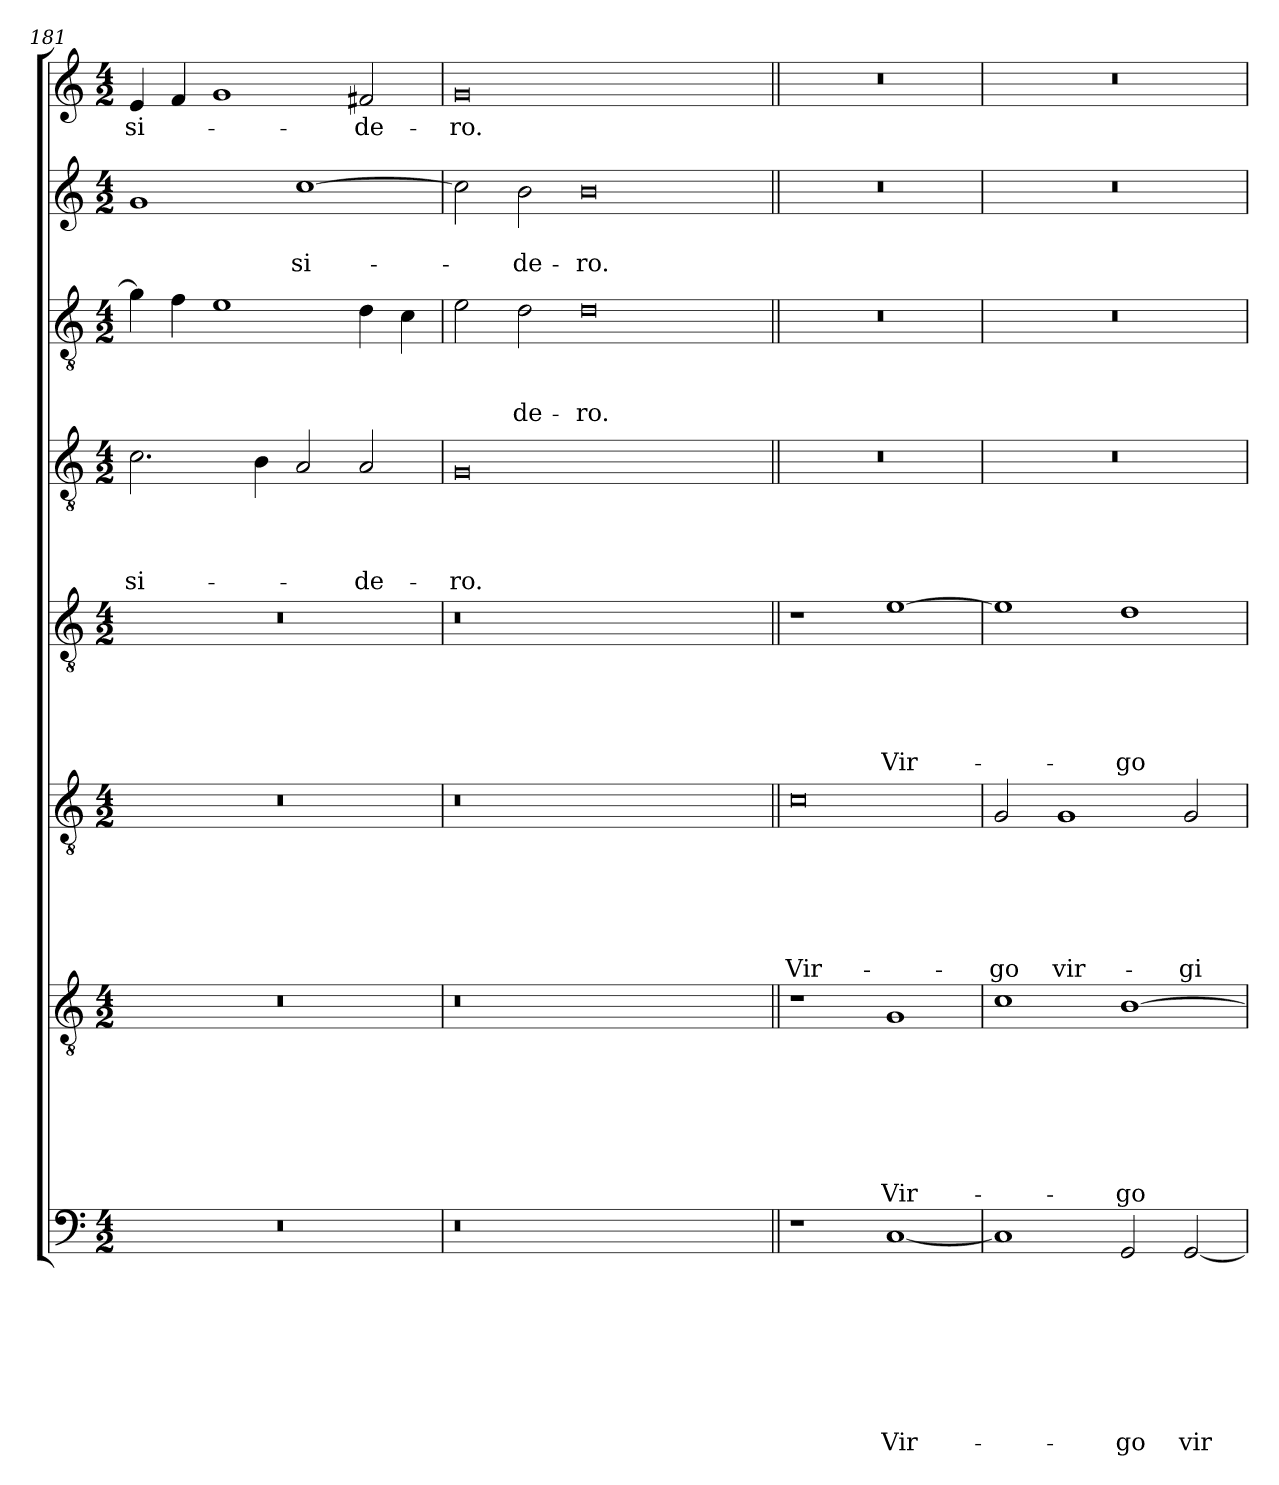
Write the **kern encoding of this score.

**kern	**text	**text	**text	**text	**text	**text	**text	**text	**kern	**text	**text	**text	**text	**text	**text	**text	**kern	**text	**text	**text	**text	**text	**text	**kern	**text	**text	**text	**text	**text	**kern	**text	**text	**text	**text	**kern	**text	**text	**text	**kern	**text	**text	**kern	**text
*part8	*part8	*part8	*part8	*part8	*part8	*part8	*part8	*part8	*part7	*part7	*part7	*part7	*part7	*part7	*part7	*part7	*part6	*part6	*part6	*part6	*part6	*part6	*part6	*part5	*part5	*part5	*part5	*part5	*part5	*part4	*part4	*part4	*part4	*part4	*part3	*part3	*part3	*part3	*part2	*part2	*part2	*part1	*part1
*staff8	*staff8	*staff8	*staff8	*staff8	*staff8	*staff8	*staff8	*staff8	*staff7	*staff7	*staff7	*staff7	*staff7	*staff7	*staff7	*staff7	*staff6	*staff6	*staff6	*staff6	*staff6	*staff6	*staff6	*staff5	*staff5	*staff5	*staff5	*staff5	*staff5	*staff4	*staff4	*staff4	*staff4	*staff4	*staff3	*staff3	*staff3	*staff3	*staff2	*staff2	*staff2	*staff1	*staff1
*clefF4	*	*	*	*	*	*	*	*	*clefGv2	*	*	*	*	*	*	*	*clefGv2	*	*	*	*	*	*	*clefGv2	*	*	*	*	*	*clefGv2	*	*	*	*	*clefGv2	*	*	*	*clefG2	*	*	*clefG2	*
*k[]	*	*	*	*	*	*	*	*	*k[]	*	*	*	*	*	*	*	*k[]	*	*	*	*	*	*	*k[]	*	*	*	*	*	*k[]	*	*	*	*	*k[]	*	*	*	*k[]	*	*	*k[]	*
*a:	*	*	*	*	*	*	*	*	*a:	*	*	*	*	*	*	*	*a:	*	*	*	*	*	*	*a:	*	*	*	*	*	*a:	*	*	*	*	*a:	*	*	*	*a:	*	*	*a:	*
*M4/2	*	*	*	*	*	*	*	*	*M4/2	*	*	*	*	*	*	*	*M4/2	*	*	*	*	*	*	*M4/2	*	*	*	*	*	*M4/2	*	*	*	*	*M4/2	*	*	*	*M4/2	*	*	*M4/2	*
=181	=181	=181	=181	=181	=181	=181	=181	=181	=181	=181	=181	=181	=181	=181	=181	=181	=181	=181	=181	=181	=181	=181	=181	=181	=181	=181	=181	=181	=181	=181	=181	=181	=181	=181	=181	=181	=181	=181	=181	=181	=181	=181	=181
!	!	!	!	!	!	!	!	!	!	!	!	!	!	!	!	!	!	!	!	!	!	!	!	!	!	!	!	!	!	!	!	!	!	!LO:LY:b	!	!	!	!	!	!	!	!	!LO:LY:b
0r	.	.	.	.	.	.	.	.	0r	.	.	.	.	.	.	.	0r	.	.	.	.	.	.	0r	.	.	.	.	.	2.c\	.	.	.	-si-	4g\]	.	.	.	1g	.	.	4e/	-si-
.	.	.	.	.	.	.	.	.	.	.	.	.	.	.	.	.	.	.	.	.	.	.	.	.	.	.	.	.	.	.	.	.	.	.	4f\	.	.	.	.	.	.	4f/	.
.	.	.	.	.	.	.	.	.	.	.	.	.	.	.	.	.	.	.	.	.	.	.	.	.	.	.	.	.	.	.	.	.	.	.	1e	.	.	.	.	.	.	1g	.
.	.	.	.	.	.	.	.	.	.	.	.	.	.	.	.	.	.	.	.	.	.	.	.	.	.	.	.	.	.	4B\	.	.	.	.	.	.	.	.	.	.	.	.	.
!	!	!	!	!	!	!	!	!	!	!	!	!	!	!	!	!	!	!	!	!	!	!	!	!	!	!	!	!	!	!	!	!	!	!	!	!	!	!	!	!	!LO:LY:b	!	!
.	.	.	.	.	.	.	.	.	.	.	.	.	.	.	.	.	.	.	.	.	.	.	.	.	.	.	.	.	.	2A/	.	.	.	.	.	.	.	.	[1cc	.	-si-	.	.
!	!	!	!	!	!	!	!	!	!	!	!	!	!	!	!	!	!	!	!	!	!	!	!	!	!	!	!	!	!	!	!	!	!	!LO:LY:b	!	!	!	!	!	!	!	!	!LO:LY:b
.	.	.	.	.	.	.	.	.	.	.	.	.	.	.	.	.	.	.	.	.	.	.	.	.	.	.	.	.	.	2A/	.	.	.	-de-	4d\	.	.	.	.	.	.	2f#X/	-de-
.	.	.	.	.	.	.	.	.	.	.	.	.	.	.	.	.	.	.	.	.	.	.	.	.	.	.	.	.	.	.	.	.	.	.	4c\	.	.	.	.	.	.	.	.
=182	=182	=182	=182	=182	=182	=182	=182	=182	=182	=182	=182	=182	=182	=182	=182	=182	=182	=182	=182	=182	=182	=182	=182	=182	=182	=182	=182	=182	=182	=182	=182	=182	=182	=182	=182	=182	=182	=182	=182	=182	=182	=182	=182
!	!	!	!	!	!	!	!	!	!	!	!	!	!	!	!	!	!	!	!	!	!	!	!	!	!	!	!	!	!	!	!	!	!	!LO:LY:b	!	!	!	!	!	!	!	!	!LO:LY:b
0r	.	.	.	.	.	.	.	.	0r	.	.	.	.	.	.	.	0r	.	.	.	.	.	.	0r	.	.	.	.	.	0G	.	.	.	-ro.	2e\	.	.	.	2cc\]	.	.	0g	-ro.
!	!	!	!	!	!	!	!	!	!	!	!	!	!	!	!	!	!	!	!	!	!	!	!	!	!	!	!	!	!	!	!	!	!	!	!	!	!	!LO:LY:b	!	!	!LO:LY:b	!	!
.	.	.	.	.	.	.	.	.	.	.	.	.	.	.	.	.	.	.	.	.	.	.	.	.	.	.	.	.	.	.	.	.	.	.	2d\	.	.	-de-	2b\	.	-de-	.	.
!	!	!	!	!	!	!	!	!	!	!	!	!	!	!	!	!	!	!	!	!	!	!	!	!	!	!	!	!	!	!	!	!	!	!	!	!	!	!LO:LY:b	!	!	!LO:LY:b	!	!
.	.	.	.	.	.	.	.	.	.	.	.	.	.	.	.	.	.	.	.	.	.	.	.	.	.	.	.	.	.	.	.	.	.	.	0d	.	.	-ro.	0b	.	-ro.	.	.
1ryy	.	.	.	.	.	.	.	.	1ryy	.	.	.	.	.	.	.	1ryy	.	.	.	.	.	.	1ryy	.	.	.	.	.	1ryy	.	.	.	.	.	.	.	.	.	.	.	1ryy	.
!!LO:PB:g=z
=183||	=183||	=183||	=183||	=183||	=183||	=183||	=183||	=183||	=183||	=183||	=183||	=183||	=183||	=183||	=183||	=183||	=183||	=183||	=183||	=183||	=183||	=183||	=183||	=183||	=183||	=183||	=183||	=183||	=183||	=183||	=183||	=183||	=183||	=183||	=183||	=183||	=183||	=183||	=183||	=183||	=183||	=183||	=183||
!	!	!	!	!	!	!	!	!	!	!	!	!	!	!	!	!	!	!	!	!	!	!	!LO:LY:b	!	!	!	!	!	!	!	!	!	!	!	!	!	!	!	!	!	!	!	!
1r	.	.	.	.	.	.	.	.	1r	.	.	.	.	.	.	.	0c	.	.	.	.	.	Vir-	1r	.	.	.	.	.	0r	.	.	.	.	0r	.	.	.	0r	.	.	0r	.
!	!	!	!	!	!	!	!	!LO:LY:b	!	!	!	!	!	!	!	!LO:LY:b	!	!	!	!	!	!	!	!	!	!	!	!	!LO:LY:b	!	!	!	!	!	!	!	!	!	!	!	!	!	!
[1C	.	.	.	.	.	.	.	Vir-	1G	.	.	.	.	.	.	Vir-	.	.	.	.	.	.	.	[1e	.	.	.	.	Vir-	.	.	.	.	.	.	.	.	.	.	.	.	.	.
=184	=184	=184	=184	=184	=184	=184	=184	=184	=184	=184	=184	=184	=184	=184	=184	=184	=184	=184	=184	=184	=184	=184	=184	=184	=184	=184	=184	=184	=184	=184	=184	=184	=184	=184	=184	=184	=184	=184	=184	=184	=184	=184	=184
!	!	!	!	!	!	!	!	!	!	!	!	!	!	!	!	!	!	!	!	!	!	!	!LO:LY:b	!	!	!	!	!	!	!	!	!	!	!	!	!	!	!	!	!	!	!	!
1C]	.	.	.	.	.	.	.	.	1c	.	.	.	.	.	.	.	2G/	.	.	.	.	.	-go	1e]	.	.	.	.	.	0r	.	.	.	.	0r	.	.	.	0r	.	.	0r	.
!	!	!	!	!	!	!	!	!	!	!	!	!	!	!	!	!	!	!	!	!	!	!	!LO:LY:b	!	!	!	!	!	!	!	!	!	!	!	!	!	!	!	!	!	!	!	!
.	.	.	.	.	.	.	.	.	.	.	.	.	.	.	.	.	1G	.	.	.	.	.	vir-	.	.	.	.	.	.	.	.	.	.	.	.	.	.	.	.	.	.	.	.
!	!	!	!	!	!	!	!	!LO:LY:b	!	!	!	!	!	!	!	!LO:LY:b	!	!	!	!	!	!	!	!	!	!	!	!	!LO:LY:b	!	!	!	!	!	!	!	!	!	!	!	!	!	!
2GG/	.	.	.	.	.	.	.	-go	[1B	.	.	.	.	.	.	-go	.	.	.	.	.	.	.	1d	.	.	.	.	-go	.	.	.	.	.	.	.	.	.	.	.	.	.	.
!	!	!	!	!	!	!	!	!LO:LY:b	!	!	!	!	!	!	!	!	!	!	!	!	!	!	!LO:LY:b	!	!	!	!	!	!	!	!	!	!	!	!	!	!	!	!	!	!	!	!
[2GG/	.	.	.	.	.	.	.	vir-	.	.	.	.	.	.	.	.	2G/	.	.	.	.	.	-gi-	.	.	.	.	.	.	.	.	.	.	.	.	.	.	.	.	.	.	.	.
=	=	=	=	=	=	=	=	=	=	=	=	=	=	=	=	=	=	=	=	=	=	=	=	=	=	=	=	=	=	=	=	=	=	=	=	=	=	=	=	=	=	=	=
*-	*-	*-	*-	*-	*-	*-	*-	*-	*-	*-	*-	*-	*-	*-	*-	*-	*-	*-	*-	*-	*-	*-	*-	*-	*-	*-	*-	*-	*-	*-	*-	*-	*-	*-	*-	*-	*-	*-	*-	*-	*-	*-	*-
